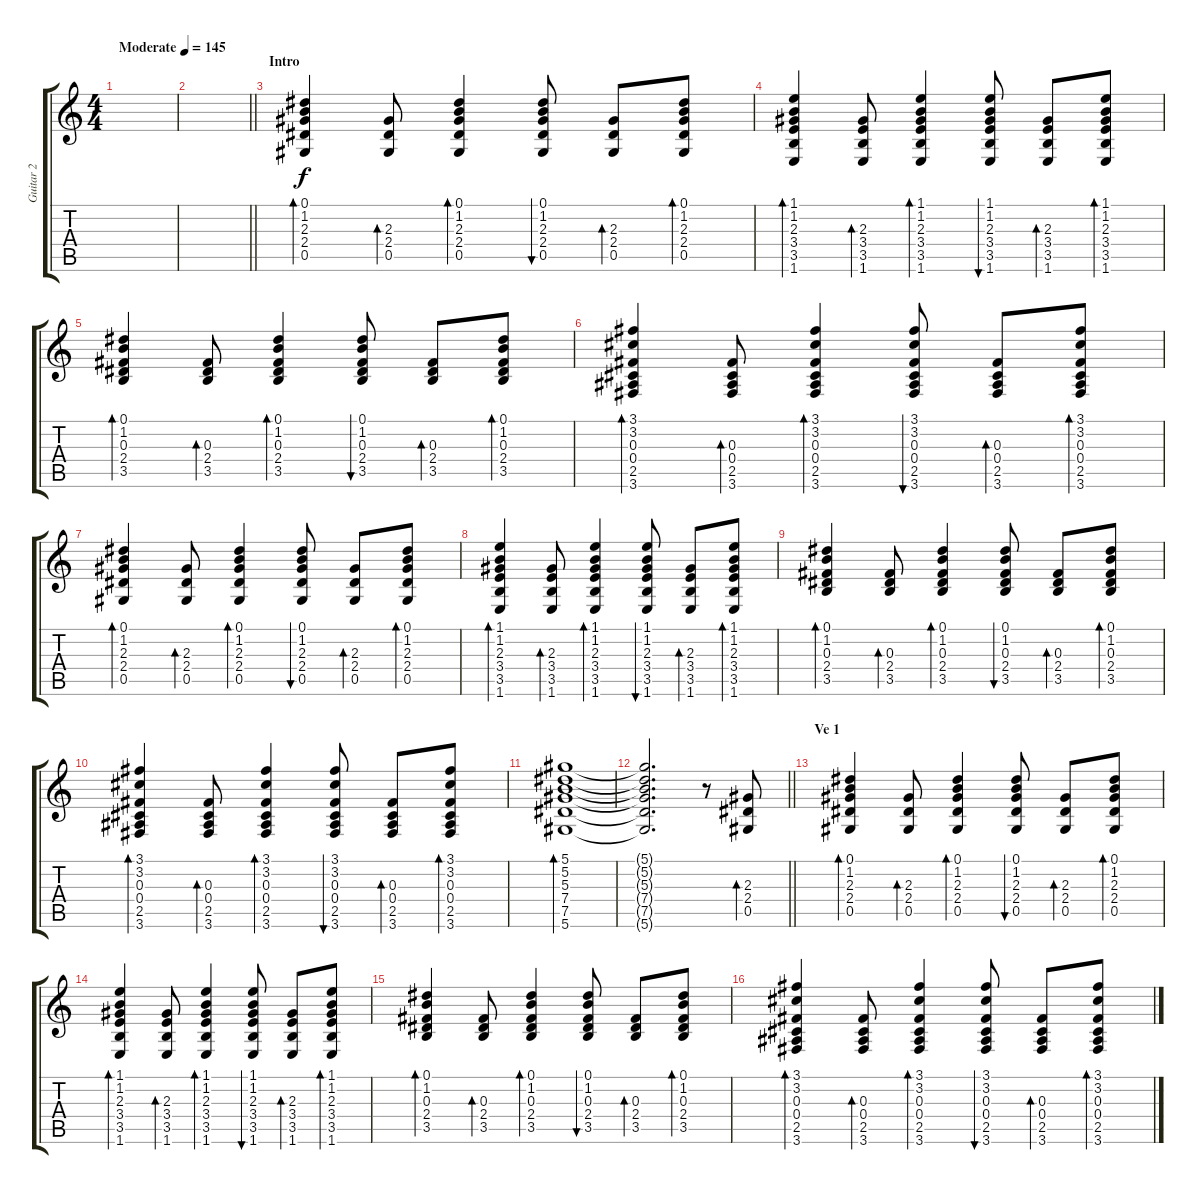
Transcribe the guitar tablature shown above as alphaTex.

\track ("Guitar 2" "Guitar 2") {instrument acousticguitarsteel}
\staff {score tabs}
\tuning (Eb4 Bb3 Gb3 Db3 Ab2 Eb2) {hide}
\ts (4 4)
\tempo (145 "Moderate")
\clef g2
\ks c
|
\barLineRight lightlight
|
\section ("" "Intro")
(0.1 1.2 2.3 2.4 0.5).4{bd 60} (2.3 2.4 0.5).8{bd 60} (0.1 1.2 2.3 2.4 0.5).4{bd 60} (0.1 1.2 2.3 2.4 0.5).8{bu 60} (2.3 2.4 0.5).8{bd 60} (0.1 1.2 2.3 2.4 0.5).8{bd 60} |
(1.1 1.2 2.3 3.4 3.5 1.6).4{bd 60} (2.3 3.4 3.5 1.6).8{bd 60} (1.1 1.2 2.3 3.4 3.5 1.6).4{bd 60} (1.1 1.2 2.3 3.4 3.5 1.6).8{bu 60} (2.3 3.4 3.5 1.6).8{bd 60} (1.1 1.2 2.3 3.4 3.5 1.6).8{bd 60} |
(0.1 1.2 0.3 2.4 3.5).4{bd 60} (0.3 2.4 3.5).8{bd 60} (0.1 1.2 0.3 2.4 3.5).4{bd 60} (0.1 1.2 0.3 2.4 3.5).8{bu 60} (0.3 2.4 3.5).8{bd 60} (0.1 1.2 0.3 2.4 3.5).8{bd 60} |
(3.1 3.2 0.3 0.4 2.5 3.6).4{bd 60} (0.3 0.4 2.5 3.6).8{bd 60} (3.1 3.2 0.3 0.4 2.5 3.6).4{bd 60} (3.1 3.2 0.3 0.4 2.5 3.6).8{bu 60} (0.3 0.4 2.5 3.6).8{bd 60} (3.1 3.2 0.3 0.4 2.5 3.6).8{bd 60} |
(0.1 1.2 2.3 2.4 0.5).4{bd 60} (2.3 2.4 0.5).8{bd 60} (0.1 1.2 2.3 2.4 0.5).4{bd 60} (0.1 1.2 2.3 2.4 0.5).8{bu 60} (2.3 2.4 0.5).8{bd 60} (0.1 1.2 2.3 2.4 0.5).8{bd 60} |
(1.1 1.2 2.3 3.4 3.5 1.6).4{bd 60} (2.3 3.4 3.5 1.6).8{bd 60} (1.1 1.2 2.3 3.4 3.5 1.6).4{bd 60} (1.1 1.2 2.3 3.4 3.5 1.6).8{bu 60} (2.3 3.4 3.5 1.6).8{bd 60} (1.1 1.2 2.3 3.4 3.5 1.6).8{bd 60} |
(0.1 1.2 0.3 2.4 3.5).4{bd 60} (0.3 2.4 3.5).8{bd 60} (0.1 1.2 0.3 2.4 3.5).4{bd 60} (0.1 1.2 0.3 2.4 3.5).8{bu 60} (0.3 2.4 3.5).8{bd 60} (0.1 1.2 0.3 2.4 3.5).8{bd 60} |
(3.1 3.2 0.3 0.4 2.5 3.6).4{bd 60} (0.3 0.4 2.5 3.6).8{bd 60} (3.1 3.2 0.3 0.4 2.5 3.6).4{bd 60} (3.1 3.2 0.3 0.4 2.5 3.6).8{bu 60} (0.3 0.4 2.5 3.6).8{bd 60} (3.1 3.2 0.3 0.4 2.5 3.6).8{bd 60} |
(5.1 5.2 5.3 7.4 7.5 5.6).1{bd 120} |
\barLineRight lightlight
(5.1{t} 5.2{t} 5.3{t} 7.4{t} 7.5{t} 5.6{t}).2{d} r.8 (2.3 2.4 0.5).8{bd 120} |
\section ("" "Ve 1")
(0.1 1.2 2.3 2.4 0.5).4{bd 60 volume 12} (2.3 2.4 0.5).8{bd 60} (0.1 1.2 2.3 2.4 0.5).4{bd 60} (0.1 1.2 2.3 2.4 0.5).8{bu 60} (2.3 2.4 0.5).8{bd 60} (0.1 1.2 2.3 2.4 0.5).8{bd 60} |
(1.1 1.2 2.3 3.4 3.5 1.6).4{bd 60} (2.3 3.4 3.5 1.6).8{bd 60} (1.1 1.2 2.3 3.4 3.5 1.6).4{bd 60} (1.1 1.2 2.3 3.4 3.5 1.6).8{bu 60} (2.3 3.4 3.5 1.6).8{bd 60} (1.1 1.2 2.3 3.4 3.5 1.6).8{bd 60} |
(0.1 1.2 0.3 2.4 3.5).4{bd 60} (0.3 2.4 3.5).8{bd 60} (0.1 1.2 0.3 2.4 3.5).4{bd 60} (0.1 1.2 0.3 2.4 3.5).8{bu 60} (0.3 2.4 3.5).8{bd 60} (0.1 1.2 0.3 2.4 3.5).8{bd 60} |
(3.1 3.2 0.3 0.4 2.5 3.6).4{bd 60} (0.3 0.4 2.5 3.6).8{bd 60} (3.1 3.2 0.3 0.4 2.5 3.6).4{bd 60} (3.1 3.2 0.3 0.4 2.5 3.6).8{bu 60} (0.3 0.4 2.5 3.6).8{bd 60} (3.1 3.2 0.3 0.4 2.5 3.6).8{bd 60}
